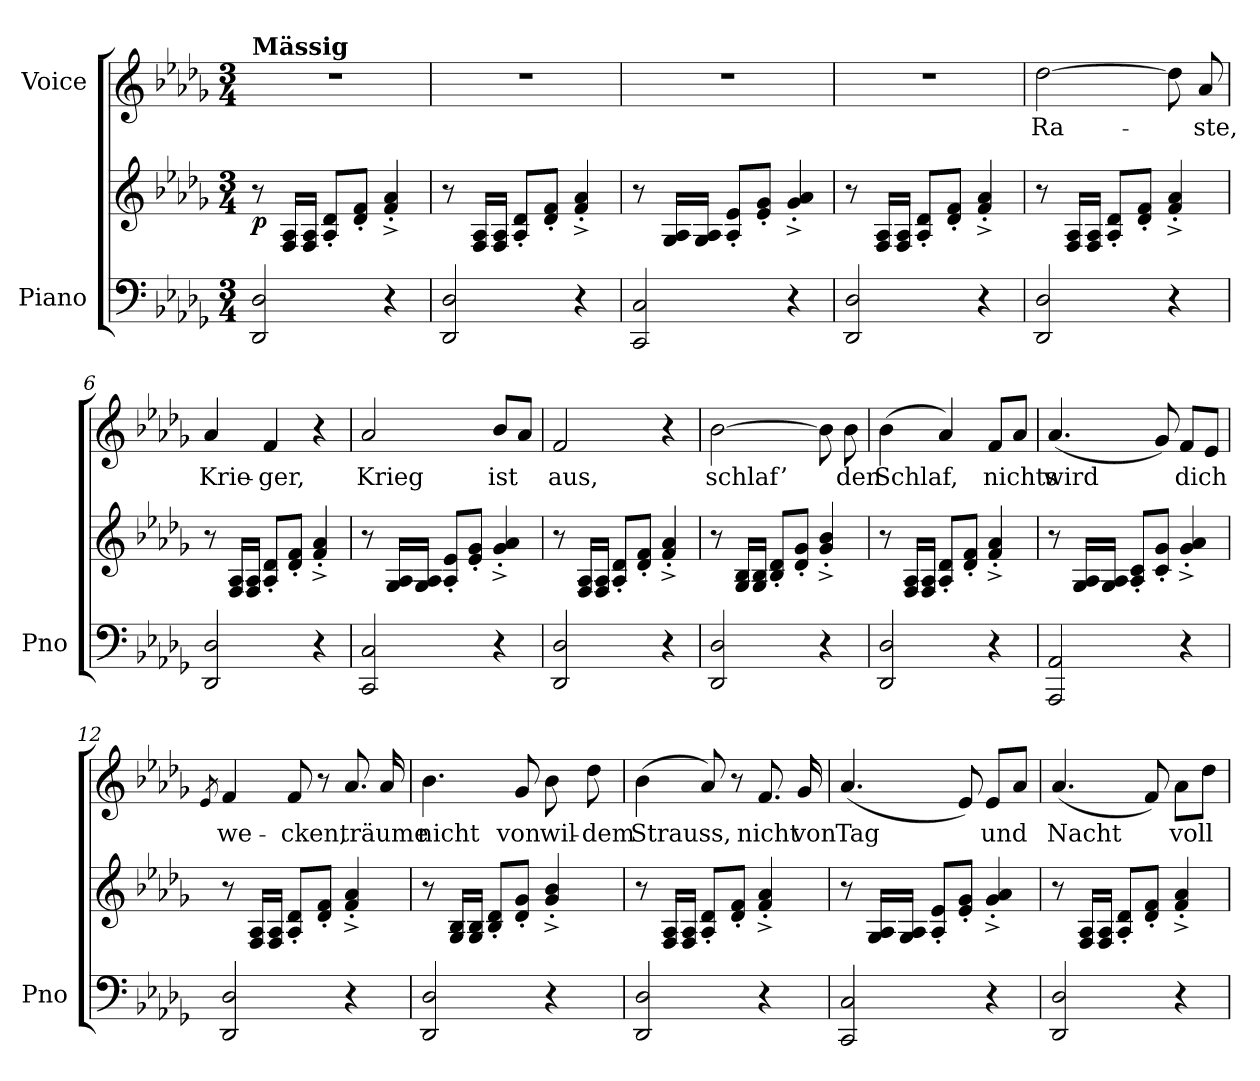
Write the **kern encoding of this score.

**kern	**kern	**dynam	**kern	**text
*part2	*part2	*part2	*part1	*part1
*staff3	*staff2	*staff2/3	*staff1	*staff1
*I"Piano	*	*	*I"Voice	*
*I'Pno	*	*	*	*
*clefF4	*clefG2	*	*clefG2	*
*k[b-e-a-d-g-]	*k[b-e-a-d-g-]	*	*k[b-e-a-d-g-]	*
*M3/4	*M3/4	*	*M3/4	*
=1	=1	=1	=1	=1
!	!	!	!LO:TX:a:B:t=Mässig	!
!	!	!LO:DY:b	!	!
2DD-/ 2D-/	8r	p	2.r	.
.	16F/ 16A-/LL	.	.	.
.	16F/ 16A-/JJ	.	.	.
.	8A-/' 8d-/'L	.	.	.
.	8d-/' 8f/'J	.	.	.
4r	4f/'^ 4a-/'^	.	.	.
=2	=2	=2	=2	=2
2DD-/ 2D-/	8r	.	2.r	.
.	16F/ 16A-/LL	.	.	.
.	16F/ 16A-/JJ	.	.	.
.	8A-/' 8d-/'L	.	.	.
.	8d-/' 8f/'J	.	.	.
4r	4f/'^ 4a-/'^	.	.	.
=3	=3	=3	=3	=3
2CC/ 2C/	8r	.	2.r	.
.	16G-/ 16A-/LL	.	.	.
.	16G-/ 16A-/JJ	.	.	.
.	8A-/' 8e-/'L	.	.	.
.	8e-/' 8g-/'J	.	.	.
4r	4g-/'^ 4a-/'^	.	.	.
=4	=4	=4	=4	=4
2DD-/ 2D-/	8r	.	2.r	.
.	16F/ 16A-/LL	.	.	.
.	16F/ 16A-/JJ	.	.	.
.	8A-/' 8d-/'L	.	.	.
.	8d-/' 8f/'J	.	.	.
4r	4f/'^ 4a-/'^	.	.	.
=5	=5	=5	=5	=5
2DD-/ 2D-/	8r	.	[2dd-\	Ra-
.	16F/ 16A-/LL	.	.	.
.	16F/ 16A-/JJ	.	.	.
.	8A-/' 8d-/'L	.	.	.
.	8d-/' 8f/'J	.	.	.
4r	4f/'^ 4a-/'^	.	8dd-\]	.
.	.	.	8a-/	-ste,
=6	=6	=6	=6	=6
2DD-/ 2D-/	8r	.	4a-/	Krie-
.	16F/ 16A-/LL	.	.	.
.	16F/ 16A-/JJ	.	.	.
.	8A-/' 8d-/'L	.	4f/	-ger,
.	8d-/' 8f/'J	.	.	.
4r	4f/'^ 4a-/'^	.	4r	.
=7	=7	=7	=7	=7
2CC/ 2C/	8r	.	2a-/	Krieg
.	16G-/ 16A-/LL	.	.	.
.	16G-/ 16A-/JJ	.	.	.
.	8A-/' 8e-/'L	.	.	.
.	8e-/' 8g-/'J	.	.	.
4r	4g-/'^ 4a-/'^	.	8b-/L	ist
.	.	.	8a-/J	.
=8	=8	=8	=8	=8
2DD-/ 2D-/	8r	.	2f/	aus,
.	16F/ 16A-/LL	.	.	.
.	16F/ 16A-/JJ	.	.	.
.	8A-/' 8d-/'L	.	.	.
.	8d-/' 8f/'J	.	.	.
4r	4f/'^ 4a-/'^	.	4r	.
=9	=9	=9	=9	=9
2DD-/ 2D-/	8r	.	[2b-\	schlaf’
.	16G-/ 16B-/LL	.	.	.
.	16G-/ 16B-/JJ	.	.	.
.	8B-/' 8d-/'L	.	.	.
.	8d-/' 8g-/'J	.	.	.
4r	4g-/'^ 4b-/'^	.	8b-\]	.
.	.	.	8b-\	den
=10	=10	=10	=10	=10
2DD-/ 2D-/	8r	.	(4b-\	Schlaf,
.	16F/ 16A-/LL	.	.	.
.	16F/ 16A-/JJ	.	.	.
.	8A-/' 8d-/'L	.	4a-/)	.
.	8d-/' 8f/'J	.	.	.
4r	4f/'^ 4a-/'^	.	8f/L	nichts
.	.	.	8a-/J	.
=11	=11	=11	=11	=11
2AAA-/ 2AA-/	8r	.	(4.a-/	wird
.	16G-/ 16A-/LL	.	.	.
.	16G-/ 16A-/JJ	.	.	.
.	8A-/' 8c/'L	.	.	.
.	8c/' 8g-/'J	.	8g-/)	.
4r	4g-/'^ 4a-/'^	.	8f/L	dich
.	.	.	8e-/J	.
=12	=12	=12	=12	=12
.	.	.	8qe-/	.
2DD-/ 2D-/	8r	.	4f/	we-
.	16F/ 16A-/LL	.	.	.
.	16F/ 16A-/JJ	.	.	.
.	8A-/' 8d-/'L	.	8f/	-cken,
.	8d-/' 8f/'J	.	8r	.
4r	4f/'^ 4a-/'^	.	8.a-/	träume
.	.	.	16a-/	.
=13	=13	=13	=13	=13
2DD-/ 2D-/	8r	.	4.b-\	nicht
.	16G-/ 16B-/LL	.	.	.
.	16G-/ 16B-/JJ	.	.	.
.	8B-/' 8d-/'L	.	.	.
.	8d-/' 8g-/'J	.	8g-/	von
4r	4g-/'^ 4b-/'^	.	8b-\	wil-
.	.	.	8dd-\	-dem
=14	=14	=14	=14	=14
2DD-/ 2D-/	8r	.	(4b-\	Strauss,
.	16F/ 16A-/LL	.	.	.
.	16F/ 16A-/JJ	.	.	.
.	8A-/' 8d-/'L	.	8a-/)	.
.	8d-/' 8f/'J	.	8r	.
4r	4f/'^ 4a-/'^	.	8.f/	nicht
.	.	.	16g-/	von
=15	=15	=15	=15	=15
2CC/ 2C/	8r	.	(4.a-/	Tag
.	16G-/ 16A-/LL	.	.	.
.	16G-/ 16A-/JJ	.	.	.
.	8A-/' 8e-/'L	.	.	.
.	8e-/' 8g-/'J	.	8e-/)	.
4r	4g-/'^ 4a-/'^	.	8e-/L	und
.	.	.	8a-/J	.
=16	=16	=16	=16	=16
2DD-/ 2D-/	8r	.	(4.a-/	Nacht
.	16F/ 16A-/LL	.	.	.
.	16F/ 16A-/JJ	.	.	.
.	8A-/' 8d-/'L	.	.	.
.	8d-/' 8f/'J	.	8f/)	.
4r	4f/'^ 4a-/'^	.	8a-\L	voll
.	.	.	8dd-\J	.
=	=	=	=	=
*-	*-	*-	*-	*-
